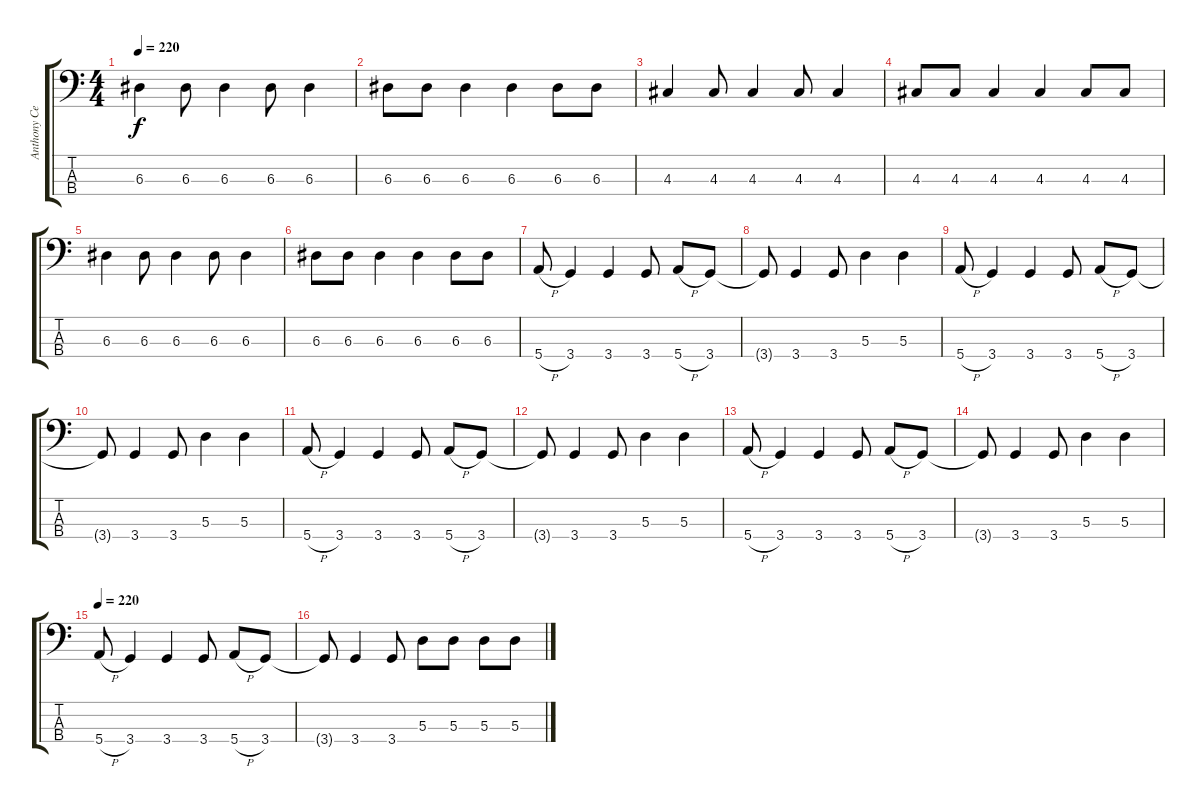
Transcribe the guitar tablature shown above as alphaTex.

\track ("Anthony Celestino" "Anthony Ce") {instrument electricbassfinger}
\staff {score tabs}
\tuning (G2 D2 A1 E1) {hide}
\ts (4 4)
\tempo 220
\clef f4
\ks c
6.3.4{dy f} 6.3.8 6.3.4 6.3.8 6.3.4 |
6.3.8 6.3.8 6.3.4 6.3.4 6.3.8 6.3.8 |
4.3.4 4.3.8 4.3.4 4.3.8 4.3.4 |
4.3.8 4.3.8 4.3.4 4.3.4 4.3.8 4.3.8 |
6.3.4 6.3.8 6.3.4 6.3.8 6.3.4 |
6.3.8 6.3.8 6.3.4 6.3.4 6.3.8 6.3.8 |
5.4{h}.8 3.4.4 3.4.4 3.4.8 5.4{h}.8 3.4.8 |
3.4{t}.8 3.4.4 3.4.8 5.3.4 5.3.4 |
5.4{h}.8 3.4.4 3.4.4 3.4.8 5.4{h}.8 3.4.8 |
3.4{t}.8 3.4.4 3.4.8 5.3.4 5.3.4 |
5.4{h}.8 3.4.4 3.4.4 3.4.8 5.4{h}.8 3.4.8 |
3.4{t}.8 3.4.4 3.4.8 5.3.4 5.3.4 |
5.4{h}.8 3.4.4 3.4.4 3.4.8 5.4{h}.8 3.4.8 |
3.4{t}.8 3.4.4 3.4.8 5.3.4 5.3.4 |
\tempo 220
5.4{h}.8 3.4.4 3.4.4 3.4.8 5.4{h}.8 3.4.8 |
3.4{t}.8 3.4.4 3.4.8 5.3.8 5.3.8 5.3.8 5.3.8
